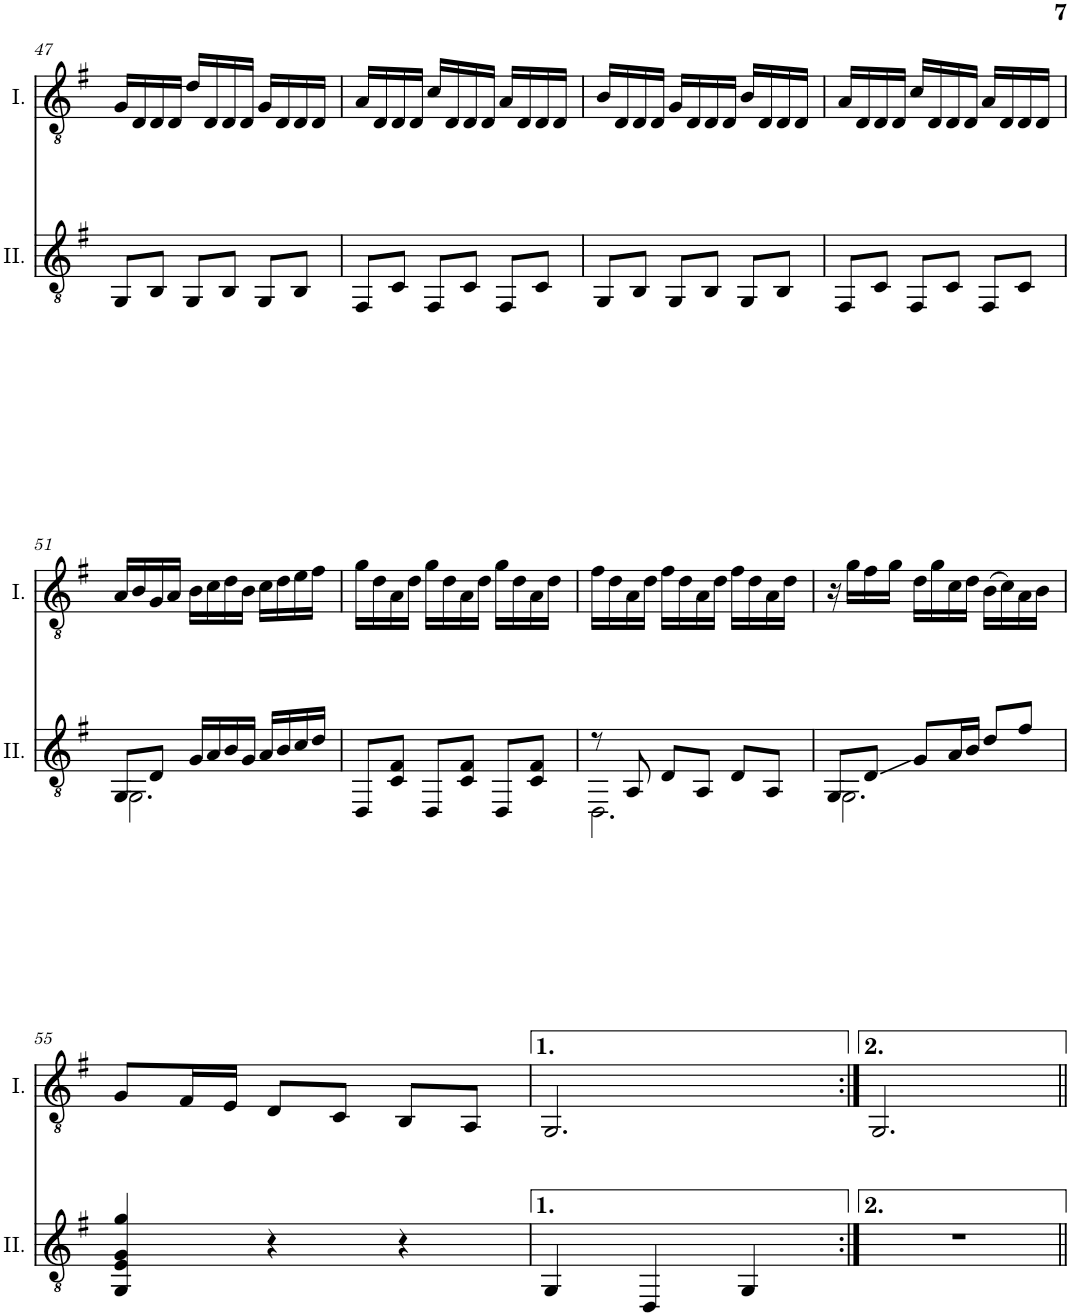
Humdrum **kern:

**kern	**kern
*part2	*part1
*staff2	*staff1
*I"II.	*I"I.
*I'II.	*I'I.
!!LO:PB:g=z
*clefGv2	*clefGv2
*k[f#]	*k[f#]
*M3/4	*M3/4
=47	=47
8GG/L	16G/LL
.	16D/
8BB/J	16D/
.	16D/JJ
8GG/L	16d/LL
.	16D/
8BB/J	16D/
.	16D/JJ
8GG/L	16G/LL
.	16D/
8BB/J	16D/
.	16D/JJ
=48	=48
8FF#/L	16A/LL
.	16D/
8C/J	16D/
.	16D/JJ
8FF#/L	16c/LL
.	16D/
8C/J	16D/
.	16D/JJ
8FF#/L	16A/LL
.	16D/
8C/J	16D/
.	16D/JJ
=49	=49
8GG/L	16B/LL
.	16D/
8BB/J	16D/
.	16D/JJ
8GG/L	16G/LL
.	16D/
8BB/J	16D/
.	16D/JJ
8GG/L	16B/LL
.	16D/
8BB/J	16D/
.	16D/JJ
=50	=50
8FF#/L	16A/LL
.	16D/
8C/J	16D/
.	16D/JJ
8FF#/L	16c/LL
.	16D/
8C/J	16D/
.	16D/JJ
8FF#/L	16A/LL
.	16D/
8C/J	16D/
.	16D/JJ
!!LO:LB:g=z
=51	=51
*^	*
8GG/L	2.GG\	16A/LL
.	.	16B/
8D/J	.	16G/
.	.	16A/JJ
16G/LL	.	16B\LL
16A/	.	16c\
16B/	.	16d\
16G/JJ	.	16B\JJ
16A/LL	.	16c\LL
16B/	.	16d\
16c/	.	16e\
16d/JJ	.	16f#\JJ
*v	*v	*
=52	=52
8DD/L	16g\LL
.	16d\
8C/ 8F#/J	16A\
.	16d\JJ
8DD/L	16g\LL
.	16d\
8C/ 8F#/J	16A\
.	16d\JJ
8DD/L	16g\LL
.	16d\
8C/ 8F#/J	16A\
.	16d\JJ
=53	=53
*^	*
8r	2.DD\	16f#\LL
.	.	16d\
8AA/	.	16A\
.	.	16d\JJ
8D/L	.	16f#\LL
.	.	16d\
8AA/J	.	16A\
.	.	16d\JJ
8D/L	.	16f#\LL
.	.	16d\
8AA/J	.	16A\
.	.	16d\JJ
=54	=54	=54
8GG/L	2.GG\	16r
.	.	16g\LL
8D/J	.	16f#\
.	.	16g\JJ
8G/L	.	16d\LL
.	.	16g\
16A/L	.	16c\
16B/JJ	.	16d\JJ
8d/L	.	(16B\LL
.	.	16c\)
8f#/J	.	16A\
.	.	16B\JJ
*v	*v	*
!!LO:LB:g=z
=55	=55
4GG/ 4E/ 4G/ 4g/	8G/L
.	16F#/L
.	16E/JJ
4r	8D/L
.	8C/J
4r	8BB/L
.	8AA/J
=56	=56
4GG/	2.GG/
4DD/	.
4GG/	.
=57:|!	=57:|!
2.r	2.GG/
=||	=||
*-	*-
